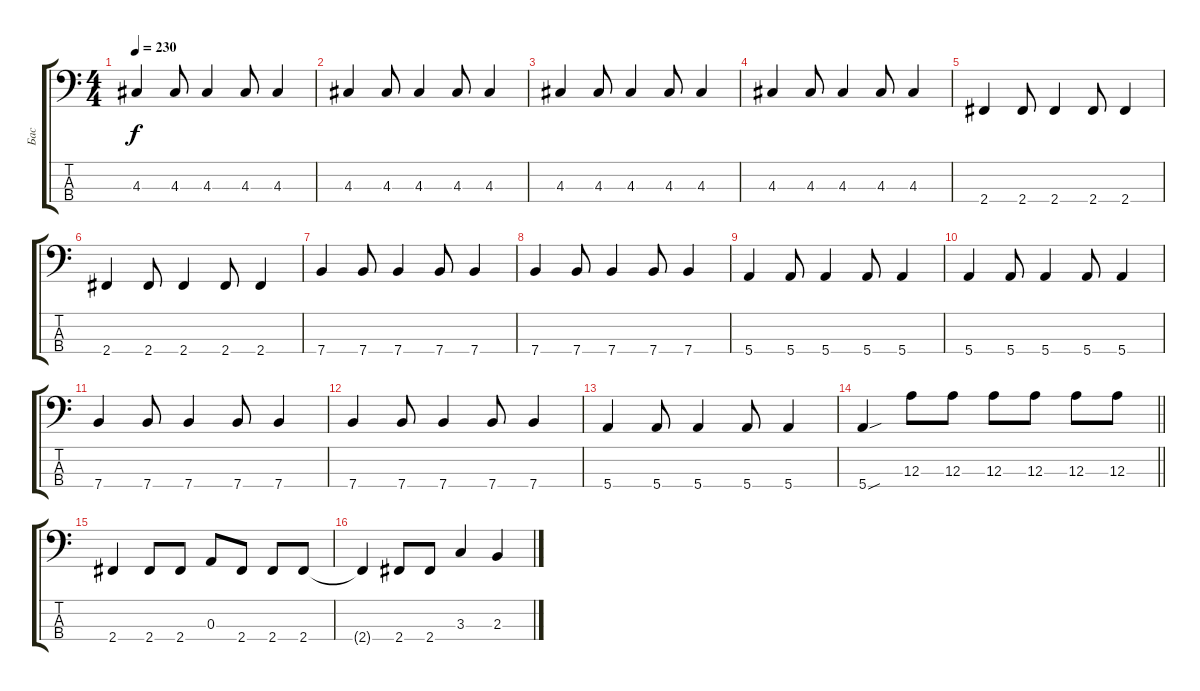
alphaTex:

\track ("Бас" "Бас") {instrument electricbassfinger}
\staff {score tabs}
\tuning (G2 D2 A1 E1) {hide}
\ts (4 4)
\tempo 230
\clef f4
\ks c
4.3.4{dy f} 4.3.8 4.3.4 4.3.8 4.3.4 |
4.3.4 4.3.8 4.3.4 4.3.8 4.3.4 |
4.3.4 4.3.8 4.3.4 4.3.8 4.3.4 |
4.3.4 4.3.8 4.3.4 4.3.8 4.3.4 |
2.4.4 2.4.8 2.4.4 2.4.8 2.4.4 |
2.4.4 2.4.8 2.4.4 2.4.8 2.4.4 |
7.4.4 7.4.8 7.4.4 7.4.8 7.4.4 |
7.4.4 7.4.8 7.4.4 7.4.8 7.4.4 |
5.4.4 5.4.8 5.4.4 5.4.8 5.4.4 |
5.4.4 5.4.8 5.4.4 5.4.8 5.4.4 |
7.4.4 7.4.8 7.4.4 7.4.8 7.4.4 |
7.4.4 7.4.8 7.4.4 7.4.8 7.4.4 |
5.4.4 5.4.8 5.4.4 5.4.8 5.4.4 |
\barLineRight lightlight
5.4{sou}.4 12.3.8 12.3.8 12.3.8 12.3.8 12.3.8 12.3.8 |
2.4.4 2.4.8 2.4.8 0.3.8 2.4.8 2.4.8 2.4.8 |
2.4{t}.4 2.4.8 2.4.8 3.3.4 2.3.4
